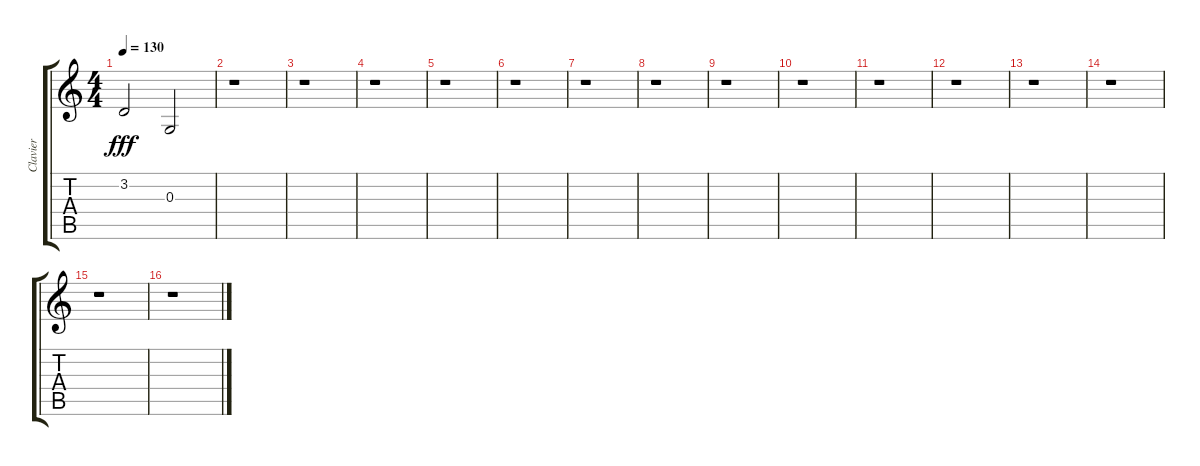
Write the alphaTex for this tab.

\track ("Clavier" "Clavier") {instrument choiraahs}
\staff {score tabs}
\tuning (E4 B3 G3 D3 A2 E2) {hide}
\ts (4 4)
\tempo 130
\clef g2
\ks c
3.2.2{dy fff} 0.3.2 |
r.1 |
r.1 |
r.1 |
r.1 |
r.1 |
r.1 |
r.1 |
r.1 |
r.1 |
r.1 |
r.1 |
r.1 |
r.1 |
r.1 |
r.1
